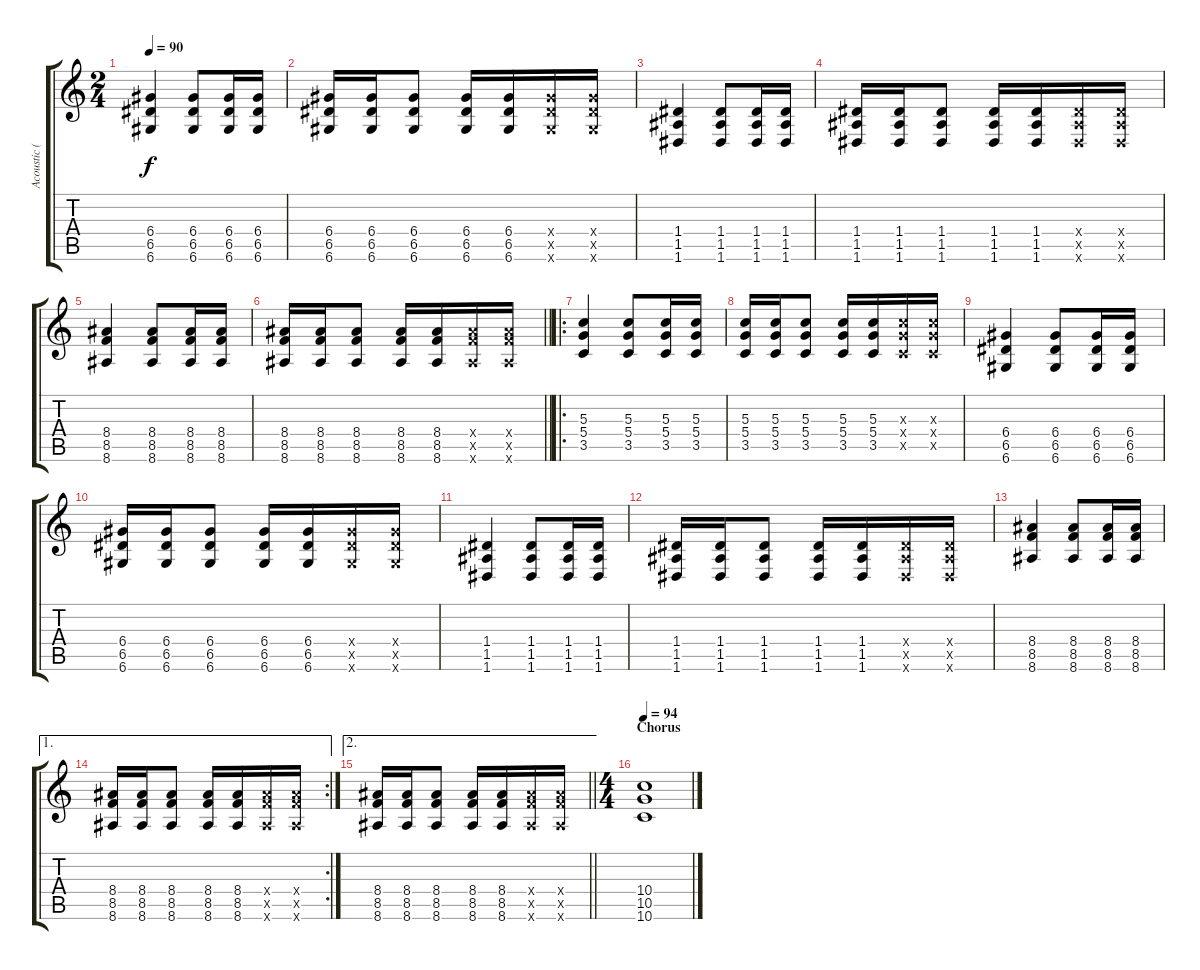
\track ("Acoustic (Xulfi)" "Acoustic (") {instrument acousticguitarsteel}
\staff {score tabs}
\tuning (E4 B3 G3 D3 A2 D2) {hide}
\ts (2 4)
\tempo 90
\clef g2
\ks c
(6.4 6.5 6.6).4{dy f} (6.4 6.5 6.6).8 (6.4 6.5 6.6).16 (6.4 6.5 6.6).16 |
(6.4 6.5 6.6).16 (6.4 6.5 6.6).16 (6.4 6.5 6.6).8 (6.4 6.5 6.6).16 (6.4 6.5 6.6).16 (6.4{x} 6.5{x} 6.6{x}).16 (6.4{x} 6.5{x} 6.6{x}).16 |
(1.4 1.5 1.6).4 (1.4 1.5 1.6).8 (1.4 1.5 1.6).16 (1.4 1.5 1.6).16 |
(1.4 1.5 1.6).16 (1.4 1.5 1.6).16 (1.4 1.5 1.6).8 (1.4 1.5 1.6).16 (1.4 1.5 1.6).16 (1.4{x} 1.5{x} 1.6{x}).16 (1.4{x} 1.5{x} 1.6{x}).16 |
(8.4 8.5 8.6).4 (8.4 8.5 8.6).8 (8.4 8.5 8.6).16 (8.4 8.5 8.6).16 |
\barLineRight lightlight
(8.4 8.5 8.6).16 (8.4 8.5 8.6).16 (8.4 8.5 8.6).8 (8.4 8.5 8.6).16 (8.4 8.5 8.6).16 (8.4{x} 8.5{x} 8.6{x}).16 (8.4{x} 8.5{x} 8.6{x}).16 |
\ro
\section ("" "")
(5.3 5.4 3.5).4 (5.3 5.4 3.5).8 (5.3 5.4 3.5).16 (5.3 5.4 3.5).16 |
(5.3 5.4 3.5).16 (5.3 5.4 3.5).16 (5.3 5.4 3.5).8 (5.3 5.4 3.5).16 (5.3 5.4 3.5).16 (5.3{x} 5.4{x} 3.5{x}).16 (5.3{x} 5.4{x} 3.5{x}).16 |
(6.4 6.5 6.6).4 (6.4 6.5 6.6).8 (6.4 6.5 6.6).16 (6.4 6.5 6.6).16 |
(6.4 6.5 6.6).16 (6.4 6.5 6.6).16 (6.4 6.5 6.6).8 (6.4 6.5 6.6).16 (6.4 6.5 6.6).16 (6.4{x} 6.5{x} 6.6{x}).16 (6.4{x} 6.5{x} 6.6{x}).16 |
(1.4 1.5 1.6).4 (1.4 1.5 1.6).8 (1.4 1.5 1.6).16 (1.4 1.5 1.6).16 |
(1.4 1.5 1.6).16 (1.4 1.5 1.6).16 (1.4 1.5 1.6).8 (1.4 1.5 1.6).16 (1.4 1.5 1.6).16 (1.4{x} 1.5{x} 1.6{x}).16 (1.4{x} 1.5{x} 1.6{x}).16 |
(8.4 8.5 8.6).4 (8.4 8.5 8.6).8 (8.4 8.5 8.6).16 (8.4 8.5 8.6).16 |
\ae 1
\rc 2
(8.4 8.5 8.6).16 (8.4 8.5 8.6).16 (8.4 8.5 8.6).8 (8.4 8.5 8.6).16 (8.4 8.5 8.6).16 (8.4{x} 8.5{x} 8.6{x}).16 (8.4{x} 8.5{x} 8.6{x}).16 |
\ae 2
\barLineRight lightlight
(8.4 8.5 8.6).16 (8.4 8.5 8.6).16 (8.4 8.5 8.6).8 (8.4 8.5 8.6).16 (8.4 8.5 8.6).16 (8.4{x} 8.5{x} 8.6{x}).16 (8.4{x} 8.5{x} 8.6{x}).16 |
\ts (4 4)
\section ("" "Chorus")
\tempo 94
(10.4 10.5 10.6).1{volume 16 balance 4 instrument distortionguitar}
